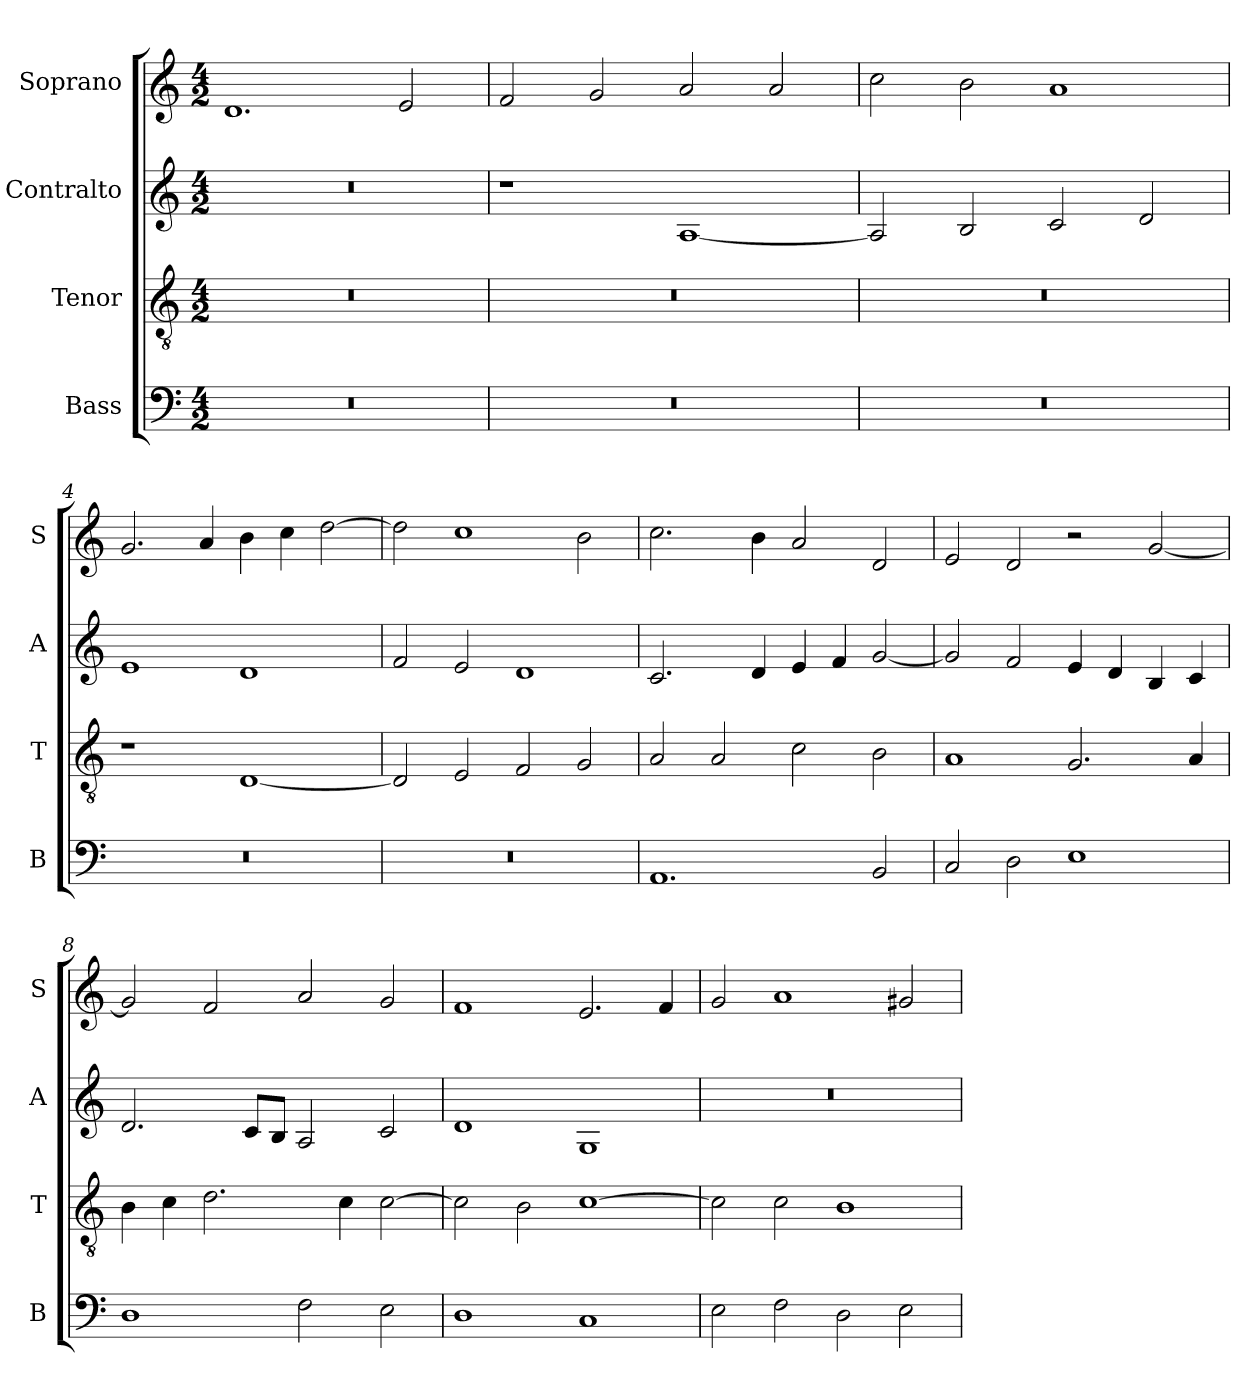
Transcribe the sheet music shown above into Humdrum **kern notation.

**kern	**kern	**kern	**kern
*part4	*part3	*part2	*part1
*staff4	*staff3	*staff2	*staff1
*I"Bass	*I"Tenor	*I"Contralto	*I"Soprano
*I'B	*I'T	*I'A	*I'S
*clefF4	*clefGv2	*clefG2	*clefG2
*k[]	*k[]	*k[]	*k[]
*E:phr	*E:phr	*E:phr	*E:phr
*M4/2	*M4/2	*M4/2	*M4/2
=1	=1	=1	=1
0r	0r	0r	1.d
.	.	.	2e
=2	=2	=2	=2
0r	0r	1r	2f
.	.	.	2g
.	.	[1A	2a
.	.	.	2a
=3	=3	=3	=3
0r	0r	2A]	2cc
.	.	2B	2b
.	.	2c	1a
.	.	2d	.
=4	=4	=4	=4
0r	1r	1e	2.g
.	.	.	4a
.	[1D	1d	4b
.	.	.	4cc
.	.	.	[2dd
=5	=5	=5	=5
0r	2D]	2f	2dd]
.	2E	2e	1cc
.	2F	1d	.
.	2G	.	2b
=6	=6	=6	=6
1.AA	2A	2.c	2.cc
.	2A	.	.
.	.	4d	4b
.	2c	4e	2a
.	.	4f	.
2BB	2B	[2g	2d
=7	=7	=7	=7
2C	1A	2g]	2e
2D	.	2f	2d
1E	2.G	4e	2r
.	.	4d	.
.	.	4B	[2g
.	4A	4c	.
=8	=8	=8	=8
1D	4B	2.d	2g]
.	4c	.	.
.	2.d	.	2f
.	.	8c/L	.
.	.	8B/J	.
2F	.	2A	2a
.	4c	.	.
2E	[2c	2c	2g
=9	=9	=9	=9
1D	2c]	1d	1f
.	2B	.	.
1C	[1c	1G	2.e
.	.	.	4f
=10	=10	=10	=10
2E	2c]	0r	2g
2F	2c	.	1a
2D	1B	.	.
2E	.	.	2g#X
=	=	=	=
*-	*-	*-	*-
